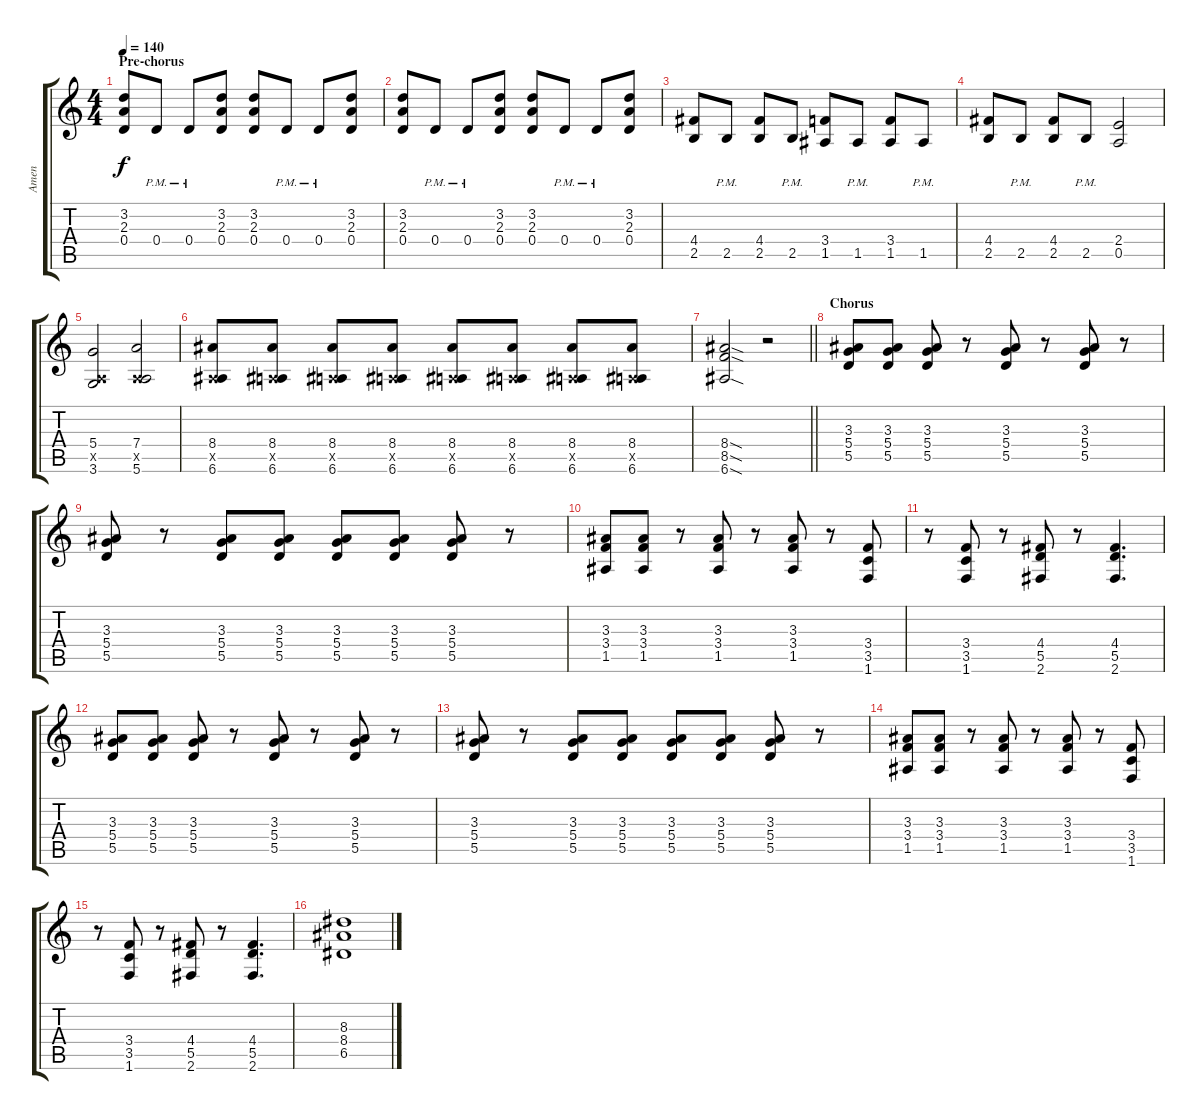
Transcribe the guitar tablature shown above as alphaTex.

\track ("Amen" "Amen") {instrument overdrivenguitar}
\staff {score tabs}
\tuning (E4 B3 G3 D3 A2 E2) {hide}
\ts (4 4)
\section ("" "Pre-chorus")
\tempo 140
\clef g2
\ks c
(3.2 2.3 0.4).8{dy f} 0.4{pm}.8 0.4{pm}.8 (3.2 2.3 0.4).8 (3.2 2.3 0.4).8 0.4{pm}.8 0.4{pm}.8 (3.2 2.3 0.4).8 |
(3.2 2.3 0.4).8 0.4{pm}.8 0.4{pm}.8 (3.2 2.3 0.4).8 (3.2 2.3 0.4).8 0.4{pm}.8 0.4{pm}.8 (3.2 2.3 0.4).8 |
(4.4 2.5).8 2.5{pm}.8 (4.4 2.5).8 2.5{pm}.8 (3.4 1.5).8 1.5{pm}.8 (3.4 1.5).8 1.5{pm}.8 |
(4.4 2.5).8 2.5{pm}.8 (4.4 2.5).8 2.5{pm}.8 (2.4 0.5).2 |
(5.4 0.5{x} 3.6).2 (7.4 0.5{x} 5.6).2 |
(8.4 0.5{x} 6.6).8 (8.4 0.5{x} 6.6).8 (8.4 0.5{x} 6.6).8 (8.4 0.5{x} 6.6).8 (8.4 0.5{x} 6.6).8 (8.4 0.5{x} 6.6).8 (8.4 0.5{x} 6.6).8 (8.4 0.5{x} 6.6).8 |
\barLineRight lightlight
(8.4{sod} 8.5{sod} 6.6{sod}).2 r.2 |
\section ("" "Chorus")
(3.3 5.4 5.5).8 (3.3 5.4 5.5).8 (3.3 5.4 5.5).8 r.8 (3.3 5.4 5.5).8 r.8 (3.3 5.4 5.5).8 r.8 |
(3.3 5.4 5.5).8 r.8 (3.3 5.4 5.5).8 (3.3 5.4 5.5).8 (3.3 5.4 5.5).8 (3.3 5.4 5.5).8 (3.3 5.4 5.5).8 r.8 |
(3.3 3.4 1.5).8 (3.3 3.4 1.5).8 r.8 (3.3 3.4 1.5).8 r.8 (3.3 3.4 1.5).8 r.8 (3.4 3.5 1.6).8 |
r.8 (3.4 3.5 1.6).8 r.8 (4.4 5.5 2.6).8 r.8 (4.4 5.5 2.6).4{d} |
(3.3 5.4 5.5).8 (3.3 5.4 5.5).8 (3.3 5.4 5.5).8 r.8 (3.3 5.4 5.5).8 r.8 (3.3 5.4 5.5).8 r.8 |
(3.3 5.4 5.5).8 r.8 (3.3 5.4 5.5).8 (3.3 5.4 5.5).8 (3.3 5.4 5.5).8 (3.3 5.4 5.5).8 (3.3 5.4 5.5).8 r.8 |
(3.3 3.4 1.5).8 (3.3 3.4 1.5).8 r.8 (3.3 3.4 1.5).8 r.8 (3.3 3.4 1.5).8 r.8 (3.4 3.5 1.6).8 |
r.8 (3.4 3.5 1.6).8 r.8 (4.4 5.5 2.6).8 r.8 (4.4 5.5 2.6).4{d} |
(8.3 8.4 6.5).1
